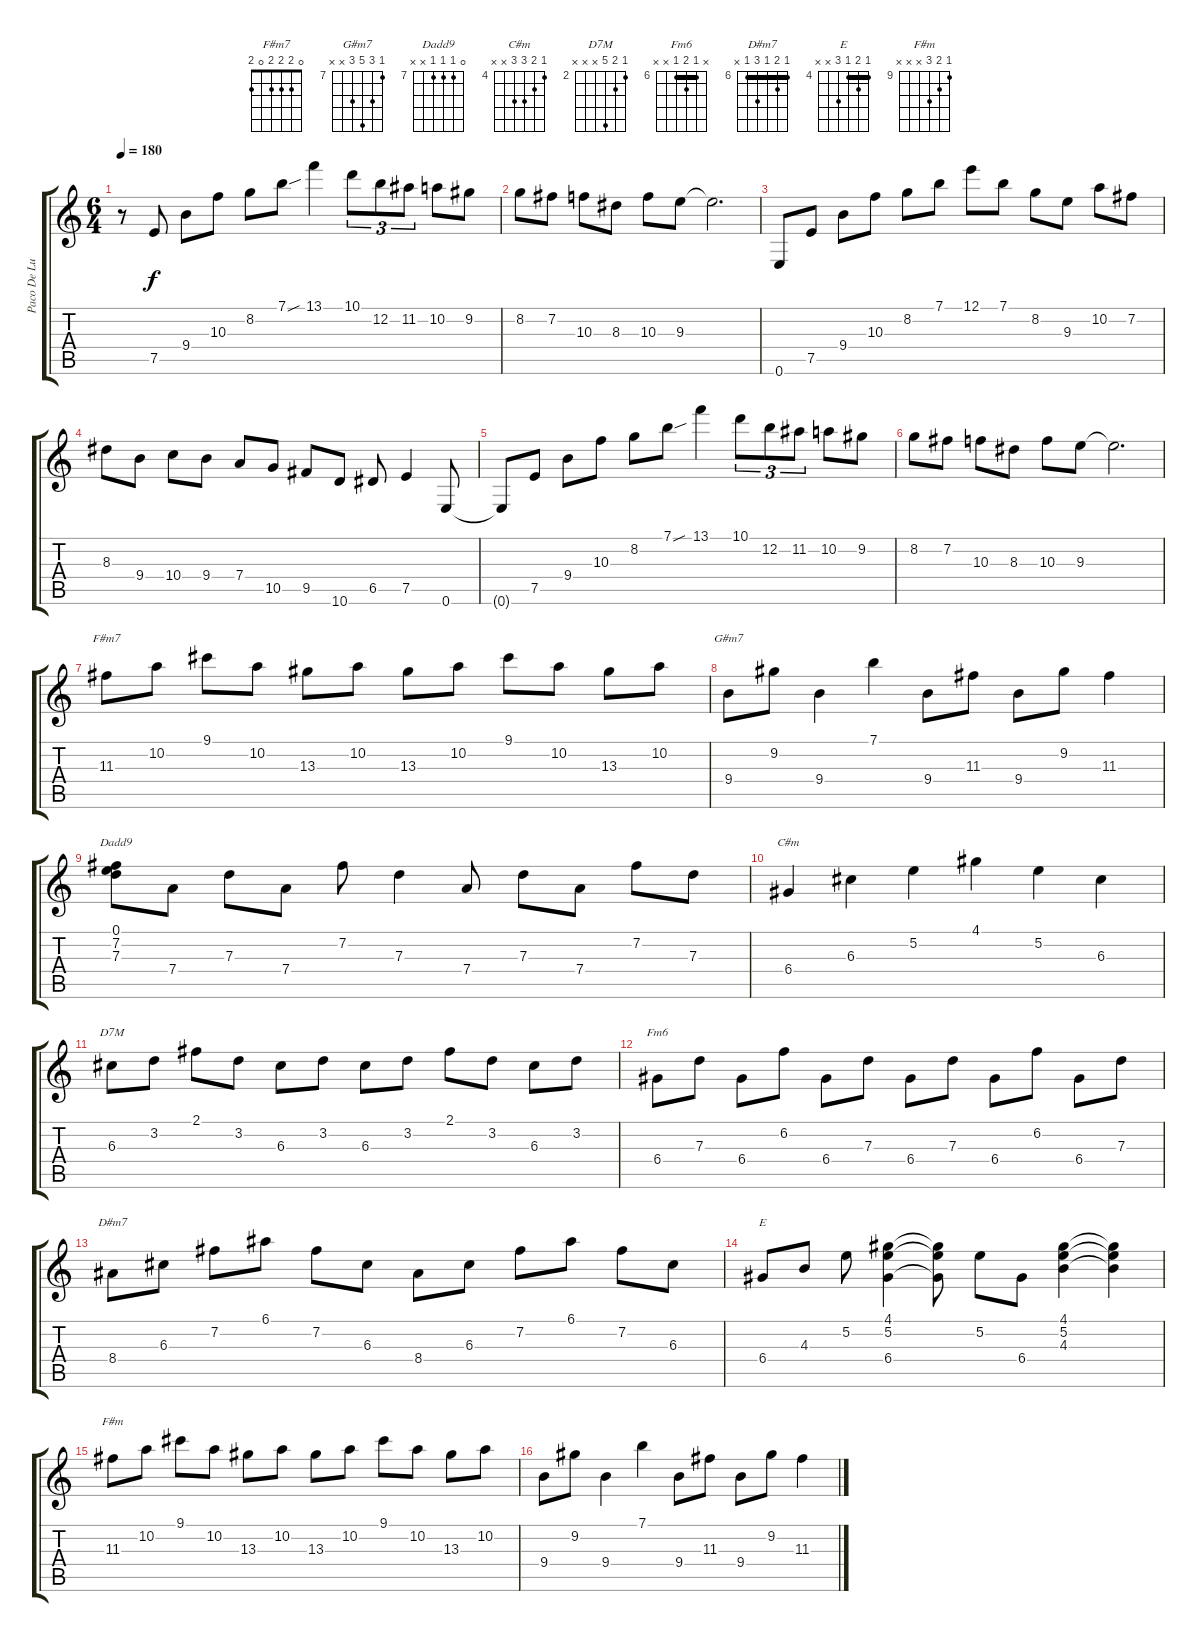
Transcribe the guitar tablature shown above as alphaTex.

\track ("Paco De Lucia" "Paco De Lu") {instrument acousticguitarsteel}
\staff {score tabs}
\tuning (E4 B3 G3 D3 A2 E2) {hide}
\chord ("F#m7" 0 2 2 2 0 2)
\chord ("G#m7" 7 9 11 9 x x) {firstfret 7}
\chord ("Dadd9" 0 7 7 7 x x) {firstfret 7}
\chord ("C#m" 4 5 6 6 x x) {firstfret 4}
\chord ("D7M" 2 3 6 x x x) {firstfret 2}
\chord ("Fm6" x 6 7 6 x x) {firstfret 6 barre 6}
\chord ("D#m7" 6 7 6 8 6 x) {firstfret 6 barre 6}
\chord ("E" 4 5 4 6 x x) {firstfret 4 barre 4}
\chord ("F#m" 9 10 11 x x x) {firstfret 9}
\ts (6 4)
\tempo 180
\clef g2
\ks c
r.8{dy f} 7.5.8 9.4.8 10.3.8 8.2.8 7.1{sou}.8 13.1.4 10.1.8{tu (3 2)} 12.2.8{tu (3 2)} 11.2.8{tu (3 2)} 10.2.8 9.2.8 |
8.2.8 7.2.8 10.3.8 8.3.8 10.3.8 9.3.8 9.3{t}.2{d} |
0.6.8 7.5.8 9.4.8 10.3.8 8.2.8 7.1.8 12.1.8 7.1.8 8.2.8 9.3.8 10.2.8 7.2.8 |
8.3.8 9.4.8 10.4.8 9.4.8 7.4.8 10.5.8 9.5.8 10.6.8 6.5.8 7.5.4 0.6.8 |
0.6{t}.8 7.5.8 9.4.8 10.3.8 8.2.8 7.1{sou}.8 13.1.4 10.1.8{tu (3 2)} 12.2.8{tu (3 2)} 11.2.8{tu (3 2)} 10.2.8 9.2.8 |
8.2.8 7.2.8 10.3.8 8.3.8 10.3.8 9.3.8 9.3{t}.2{d} |
11.3.8{ch "F#m7"} 10.2.8 9.1.8 10.2.8 13.3.8 10.2.8 13.3.8 10.2.8 9.1.8 10.2.8 13.3.8 10.2.8 |
9.4.8{ch "G#m7"} 9.2.8 9.4.4 7.1.4 9.4.8 11.3.8 9.4.8 9.2.8 11.3.4 |
(0.1 7.2 7.3).8{ch "Dadd9"} 7.4.8 7.3.8 7.4.8 7.2.8 7.3.4 7.4.8 7.3.8 7.4.8 7.2.8 7.3.8 |
6.4.4{ch "C#m"} 6.3.4 5.2.4 4.1.4 5.2.4 6.3.4 |
6.3.8{ch "D7M"} 3.2.8 2.1.8 3.2.8 6.3.8 3.2.8 6.3.8 3.2.8 2.1.8 3.2.8 6.3.8 3.2.8 |
6.4.8{ch "Fm6"} 7.3.8 6.4.8 6.2.8 6.4.8 7.3.8 6.4.8 7.3.8 6.4.8 6.2.8 6.4.8 7.3.8 |
8.4.8{ch "D#m7"} 6.3.8 7.2.8 6.1.8 7.2.8 6.3.8 8.4.8 6.3.8 7.2.8 6.1.8 7.2.8 6.3.8 |
6.4.8{ch "E"} 4.3.8 5.2.8 (4.1 5.2 6.4).4 (4.1{t} 5.2{t} 6.4{t}).8 5.2.8 6.4.8 (4.1 5.2 4.3).4 (4.1{t} 5.2{t} 4.3{t}).4 |
11.3.8{ch "F#m"} 10.2.8 9.1.8 10.2.8 13.3.8 10.2.8 13.3.8 10.2.8 9.1.8 10.2.8 13.3.8 10.2.8 |
9.4.8 9.2.8 9.4.4 7.1.4 9.4.8 11.3.8 9.4.8 9.2.8 11.3.4
